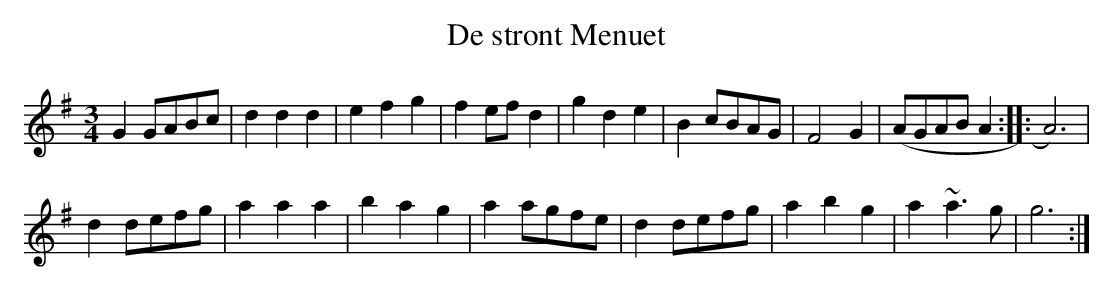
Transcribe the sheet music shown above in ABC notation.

X:1
T:De stront Menuet
M:3/4
K:Gmaj
G2GABc|d2d2d2|e2f2g2|f2efd2|g2d2e2|B2cBAG|F4G2|(AGABA2:||:A6)|
d2defg|a2a2a2|b2a2g2|a2agfe|d2defg|a2b2g2|a2~a3g|g6:|
